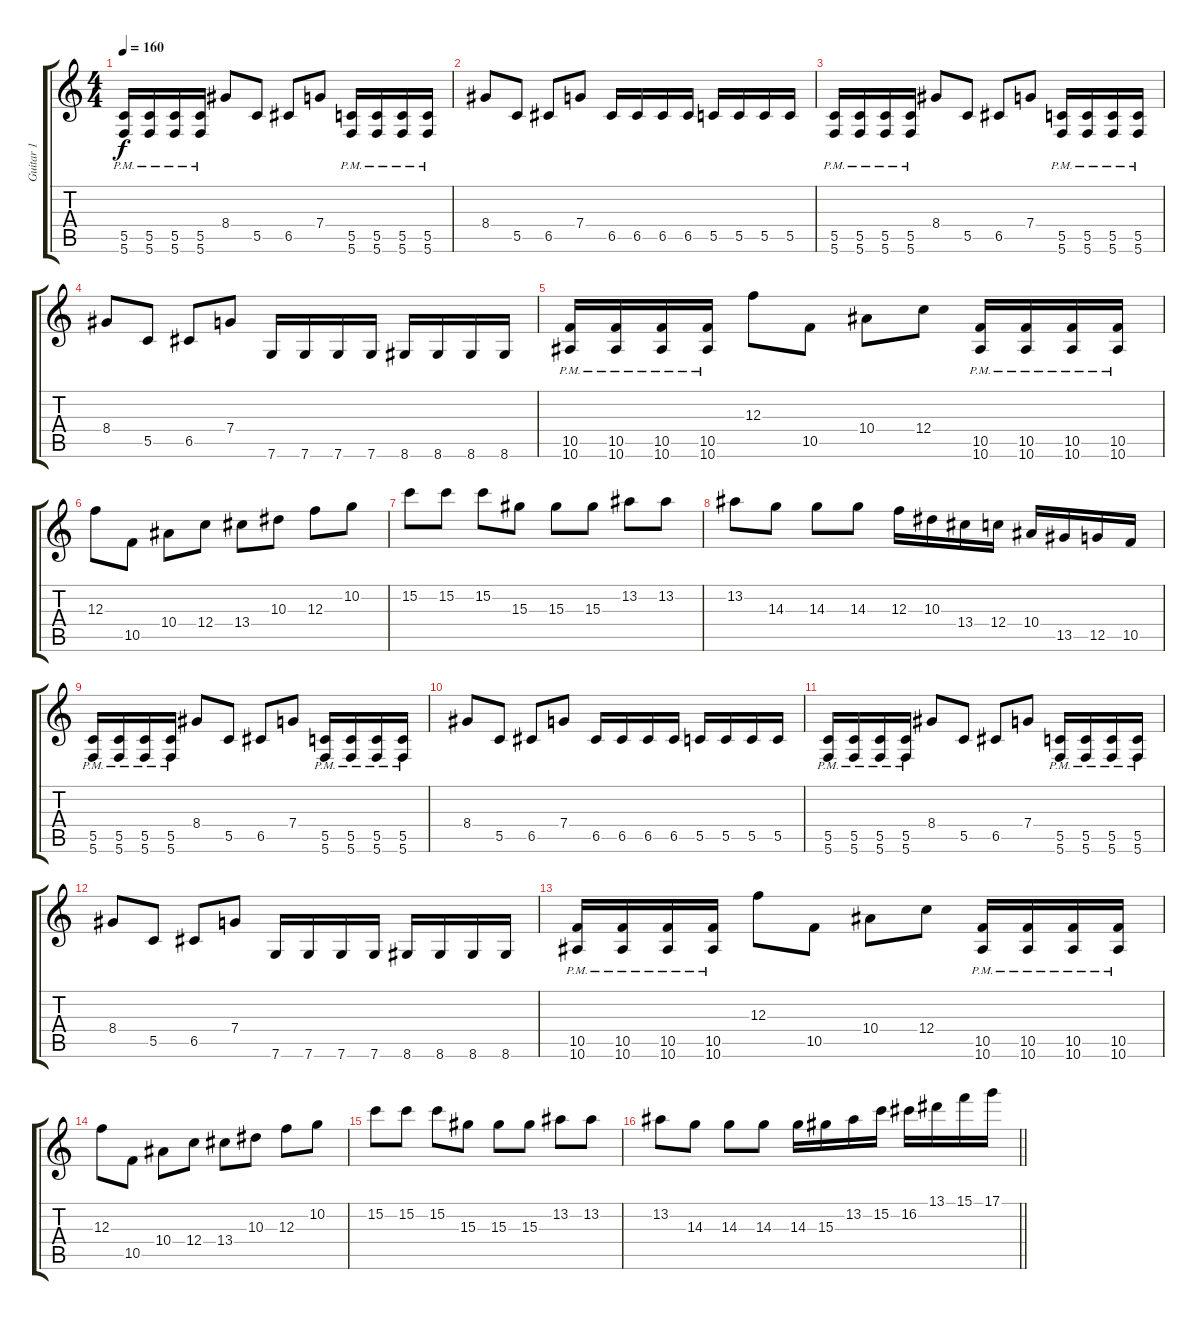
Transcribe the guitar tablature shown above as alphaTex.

\track ("Guitar 1" "Guitar 1") {instrument distortionguitar}
\staff {score tabs}
\tuning (D4 A3 F3 C3 G2 C2) {hide}
\ts (4 4)
\tempo 160
\clef g2
\ks c
(5.5{pm} 5.6{pm}).16{dy f} (5.5{pm} 5.6{pm}).16 (5.5{pm} 5.6{pm}).16 (5.5{pm} 5.6{pm}).16 8.4.8 5.5.8 6.5.8 7.4.8 (5.5{pm} 5.6{pm}).16 (5.5{pm} 5.6{pm}).16 (5.5{pm} 5.6{pm}).16 (5.5{pm} 5.6{pm}).16 |
8.4.8 5.5.8 6.5.8 7.4.8 6.5.16 6.5.16 6.5.16 6.5.16 5.5.16 5.5.16 5.5.16 5.5.16 |
(5.5{pm} 5.6{pm}).16 (5.5{pm} 5.6{pm}).16 (5.5{pm} 5.6{pm}).16 (5.5{pm} 5.6{pm}).16 8.4.8 5.5.8 6.5.8 7.4.8 (5.5{pm} 5.6{pm}).16 (5.5{pm} 5.6{pm}).16 (5.5{pm} 5.6{pm}).16 (5.5{pm} 5.6{pm}).16 |
8.4.8 5.5.8 6.5.8 7.4.8 7.6.16 7.6.16 7.6.16 7.6.16 8.6.16 8.6.16 8.6.16 8.6.16 |
(10.5{pm} 10.6{pm}).16 (10.5{pm} 10.6{pm}).16 (10.5{pm} 10.6{pm}).16 (10.5{pm} 10.6{pm}).16 12.3.8 10.5.8 10.4.8 12.4.8 (10.5{pm} 10.6{pm}).16 (10.5{pm} 10.6{pm}).16 (10.5{pm} 10.6{pm}).16 (10.5{pm} 10.6{pm}).16 |
12.3.8 10.5.8 10.4.8 12.4.8 13.4.8 10.3.8 12.3.8 10.2.8 |
15.2.8 15.2.8 15.2.8 15.3.8 15.3.8 15.3.8 13.2.8 13.2.8 |
13.2.8 14.3.8 14.3.8 14.3.8 12.3.16 10.3.16 13.4.16 12.4.16 10.4.16 13.5.16 12.5.16 10.5.16 |
(5.5{pm} 5.6{pm}).16 (5.5{pm} 5.6{pm}).16 (5.5{pm} 5.6{pm}).16 (5.5{pm} 5.6{pm}).16 8.4.8 5.5.8 6.5.8 7.4.8 (5.5{pm} 5.6{pm}).16 (5.5{pm} 5.6{pm}).16 (5.5{pm} 5.6{pm}).16 (5.5{pm} 5.6{pm}).16 |
8.4.8 5.5.8 6.5.8 7.4.8 6.5.16 6.5.16 6.5.16 6.5.16 5.5.16 5.5.16 5.5.16 5.5.16 |
(5.5{pm} 5.6{pm}).16 (5.5{pm} 5.6{pm}).16 (5.5{pm} 5.6{pm}).16 (5.5{pm} 5.6{pm}).16 8.4.8 5.5.8 6.5.8 7.4.8 (5.5{pm} 5.6{pm}).16 (5.5{pm} 5.6{pm}).16 (5.5{pm} 5.6{pm}).16 (5.5{pm} 5.6{pm}).16 |
8.4.8 5.5.8 6.5.8 7.4.8 7.6.16 7.6.16 7.6.16 7.6.16 8.6.16 8.6.16 8.6.16 8.6.16 |
(10.5{pm} 10.6{pm}).16 (10.5{pm} 10.6{pm}).16 (10.5{pm} 10.6{pm}).16 (10.5{pm} 10.6{pm}).16 12.3.8 10.5.8 10.4.8 12.4.8 (10.5{pm} 10.6{pm}).16 (10.5{pm} 10.6{pm}).16 (10.5{pm} 10.6{pm}).16 (10.5{pm} 10.6{pm}).16 |
12.3.8 10.5.8 10.4.8 12.4.8 13.4.8 10.3.8 12.3.8 10.2.8 |
15.2.8 15.2.8 15.2.8 15.3.8 15.3.8 15.3.8 13.2.8 13.2.8 |
\barLineRight lightlight
13.2.8 14.3.8 14.3.8 14.3.8 14.3.16 15.3.16 13.2.16 15.2.16 16.2.16 13.1.16 15.1.16 17.1.16
